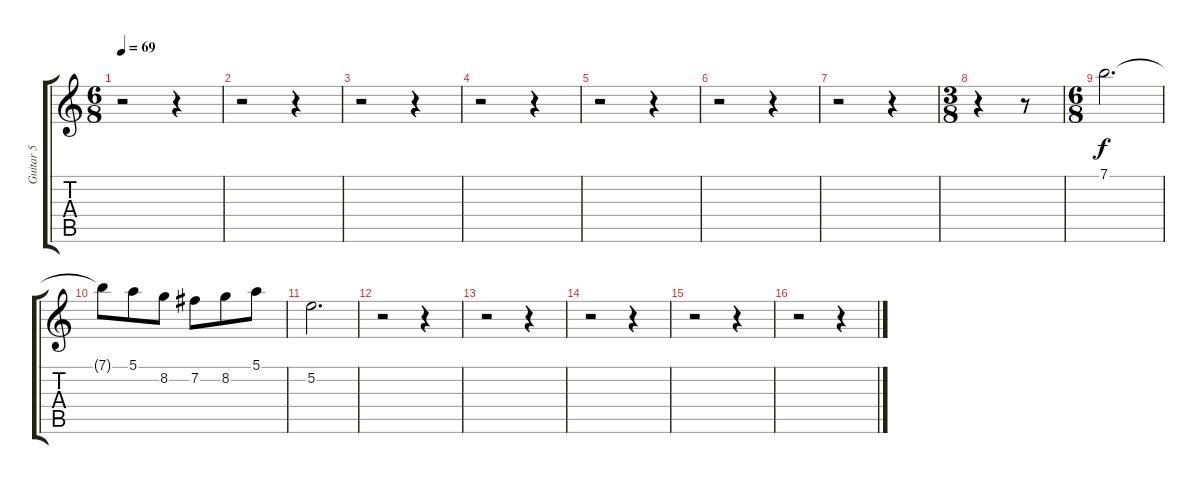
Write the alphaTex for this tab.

\track ("Guitar 5" "Guitar 5") {instrument acousticguitarsteel}
\staff {score tabs}
\tuning (E4 B3 G3 D3 A2 E2) {hide}
\ts (6 8)
\tempo 69
\clef g2
\ks c
r.2{dy f} r.4 |
r.2 r.4 |
r.2 r.4 |
r.2 r.4 |
r.2 r.4 |
r.2 r.4 |
r.2 r.4 |
\ts (3 8)
r.4 r.8 |
\ts (6 8)
7.1.2{d} |
7.1{t}.8 5.1.8 8.2.8 7.2.8 8.2.8 5.1.8 |
5.2.2{d} |
r.2 r.4 |
r.2 r.4 |
r.2 r.4 |
r.2 r.4 |
r.2 r.4
